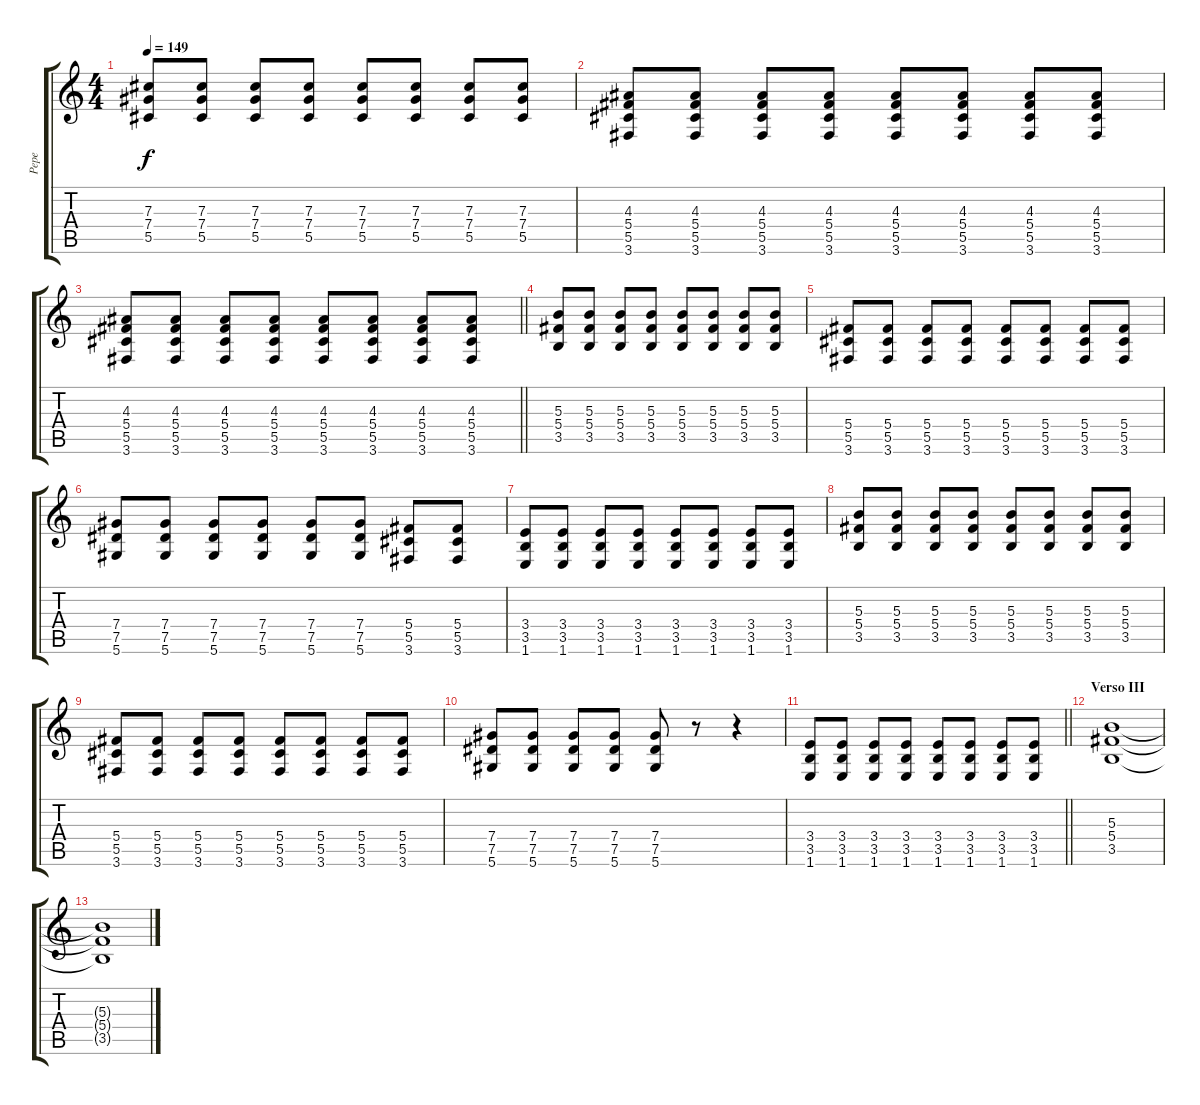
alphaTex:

\track ("Pepe" "Pepe") {instrument distortionguitar}
\staff {score tabs}
\tuning (Eb4 Bb3 Gb3 Db3 Ab2 Eb2) {hide}
\ts (4 4)
\tempo 149
\clef g2
\ks c
(7.3 7.4 5.5).8{dy f} (7.3 7.4 5.5).8 (7.3 7.4 5.5).8 (7.3 7.4 5.5).8 (7.3 7.4 5.5).8 (7.3 7.4 5.5).8 (7.3 7.4 5.5).8 (7.3 7.4 5.5).8 |
(4.3 5.4 5.5 3.6).8 (4.3 5.4 5.5 3.6).8 (4.3 5.4 5.5 3.6).8 (4.3 5.4 5.5 3.6).8 (4.3 5.4 5.5 3.6).8 (4.3 5.4 5.5 3.6).8 (4.3 5.4 5.5 3.6).8 (4.3 5.4 5.5 3.6).8 |
\barLineRight lightlight
(4.3 5.4 5.5 3.6).8 (4.3 5.4 5.5 3.6).8 (4.3 5.4 5.5 3.6).8 (4.3 5.4 5.5 3.6).8 (4.3 5.4 5.5 3.6).8 (4.3 5.4 5.5 3.6).8 (4.3 5.4 5.5 3.6).8 (4.3 5.4 5.5 3.6).8 |
(5.3 5.4 3.5).8 (5.3 5.4 3.5).8 (5.3 5.4 3.5).8 (5.3 5.4 3.5).8 (5.3 5.4 3.5).8 (5.3 5.4 3.5).8 (5.3 5.4 3.5).8 (5.3 5.4 3.5).8 |
(5.4 5.5 3.6).8 (5.4 5.5 3.6).8 (5.4 5.5 3.6).8 (5.4 5.5 3.6).8 (5.4 5.5 3.6).8 (5.4 5.5 3.6).8 (5.4 5.5 3.6).8 (5.4 5.5 3.6).8 |
(7.4 7.5 5.6).8 (7.4 7.5 5.6).8 (7.4 7.5 5.6).8 (7.4 7.5 5.6).8 (7.4 7.5 5.6).8 (7.4 7.5 5.6).8 (5.4 5.5 3.6).8 (5.4 5.5 3.6).8 |
(3.4 3.5 1.6).8 (3.4 3.5 1.6).8 (3.4 3.5 1.6).8 (3.4 3.5 1.6).8 (3.4 3.5 1.6).8 (3.4 3.5 1.6).8 (3.4 3.5 1.6).8 (3.4 3.5 1.6).8 |
(5.3 5.4 3.5).8 (5.3 5.4 3.5).8 (5.3 5.4 3.5).8 (5.3 5.4 3.5).8 (5.3 5.4 3.5).8 (5.3 5.4 3.5).8 (5.3 5.4 3.5).8 (5.3 5.4 3.5).8 |
(5.4 5.5 3.6).8 (5.4 5.5 3.6).8 (5.4 5.5 3.6).8 (5.4 5.5 3.6).8 (5.4 5.5 3.6).8 (5.4 5.5 3.6).8 (5.4 5.5 3.6).8 (5.4 5.5 3.6).8 |
(7.4 7.5 5.6).8 (7.4 7.5 5.6).8 (7.4 7.5 5.6).8 (7.4 7.5 5.6).8 (7.4 7.5 5.6).8 r.8 r.4 |
\barLineRight lightlight
(3.4 3.5 1.6).8 (3.4 3.5 1.6).8 (3.4 3.5 1.6).8 (3.4 3.5 1.6).8 (3.4 3.5 1.6).8 (3.4 3.5 1.6).8 (3.4 3.5 1.6).8 (3.4 3.5 1.6).8 |
\section ("" "Verso III")
(5.3 5.4 3.5).1{volume 0} |
(5.3{t} 5.4{t} 3.5{t}).1
